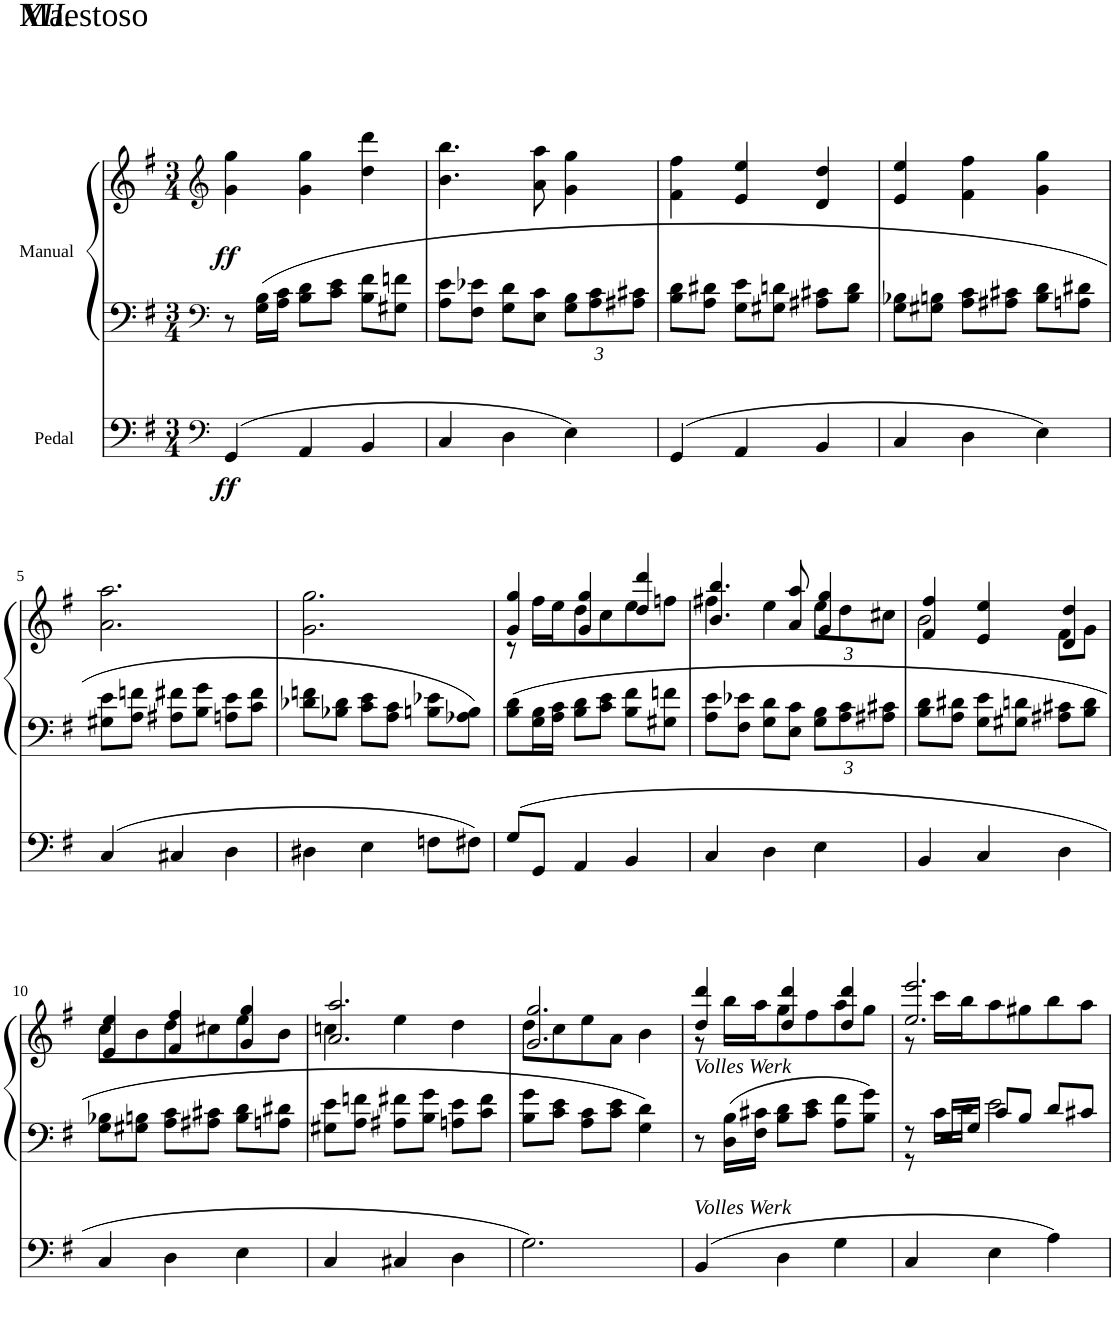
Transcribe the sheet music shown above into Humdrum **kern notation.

**kern	**dynam	**kern	**kern	**dynam
*part2	*part2	*part1	*part1	*part1
*staff3	*staff3	*staff2	*staff1	*staff1/2
*I"Pedal	*	*I"Manual	*	*
!!LO:PB:g=z
*clefF4	*	*clefF4	*clefG2	*
*k[f#]	*	*k[f#]	*k[f#]	*
*G:	*	*G:	*G:	*
*M3/4	*	*M3/4	*M3/4	*
=1	=1	=1	=1	=1
!	!LO:DY:b	!	!	!LO:DY:b
(4GG/	ff	8r	4g\ 4gg\	ff
.	.	16G\ 16B\LL	.	.
.	.	16A\ 16c\JJ	.	.
4AA/	.	8B\ 8d\L	4g\ 4gg\	.
.	.	8c\ 8e\J	.	.
4BB/	.	8B\ 8f#\L	4dd\ 4ddd\	.
.	.	8G#X\ 8fn\J	.	.
=2	=2	=2	=2	=2
4C/	.	8A\ 8e\L	4.b\ 4.bb\	.
.	.	8F#\ 8e-X\J	.	.
4D\	.	8G\ 8d\L	.	.
.	.	8E\ 8c\J	8a\ 8aa\	.
*	*	*Xbrackettup	*	*
4E\)	.	12G\ 12B\L	4g\ 4gg\	.
.	.	12A\ 12c\	.	.
.	.	12A#X\ 12c#X\J	.	.
=3	=3	=3	=3	=3
(4GG/	.	8B\ 8d\L	4f#\ 4ff#\	.
.	.	8A\ 8d#X\J	.	.
4AA/	.	8G\ 8e\L	4e/ 4ee/	.
.	.	8G#X\ 8dn\J	.	.
4BB/	.	8A#X\ 8c#X\L	4d/ 4dd/	.
.	.	8B\ 8d\J	.	.
=4	=4	=4	=4	=4
4C/	.	8G\ 8B-X\L	4e/ 4ee/	.
.	.	8G#X\ 8Bn\J	.	.
4D\	.	8A\ 8c\L	4f#\ 4ff#\	.
.	.	8A#X\ 8c#X\J	.	.
4E\)	.	8B\ 8d\L	4g\ 4gg\	.
.	.	8An\ 8d#X\J	.	.
!!LO:LB:g=z
=5	=5	=5	=5	=5
(4C/	.	8G#X\ 8e\L	2.a\ 2.aa\	.
.	.	8A\ 8fn\J	.	.
4C#X/	.	8A#X\ 8f#X\L	.	.
.	.	8B\ 8g\J	.	.
4D\	.	8An\ 8e\L	.	.
.	.	8c\ 8f#\J	.	.
=6	=6	=6	=6	=6
4D#X\	.	8d-X\ 8fn\L	2.g\ 2.gg\	.
.	.	8B-X\ 8d-\J	.	.
4E\	.	8c\ 8e\L	.	.
.	.	8A\ 8c\J	.	.
8Fn\L	.	8Bn\ 8e-X\L	.	.
8F#X\J)	.	8A-X\ 8B\J	.	.
=7	=7	=7	=7	=7
*	*	*	*^	*
(8G/L	.	8B\ 8d\L	4g/ 4gg/	8r	.
8GG/J	.	16G\ 16B\L	.	16ff#\LL	.
.	.	16A\ 16c\JJ	.	16ee\J	.
4AA/	.	8B\ 8d\L	4g/ 4gg/	8dd\	.
.	.	8c\ 8e\J	.	8cc\	.
4BB/	.	8B\ 8f#\L	4dd/ 4ddd/	8ee\	.
.	.	8G#X\ 8fn\J	.	8ffn\J	.
=8	=8	=8	=8	=8	=8
4C/	.	8A\ 8e\L	4.b/ 4.bb/	4ff#X\	.
.	.	8F#\ 8e-X\J	.	.	.
4D\	.	8G\ 8d\L	.	4ee\	.
.	.	8E\ 8c\J	8a/ 8aa/	.	.
*	*	*	*	*Xbrackettup	*
4E\	.	12G\ 12B\L	4g/ 4gg/	12ee\L	.
.	.	12A\ 12c\	.	12dd\	.
.	.	12A#X\ 12c#X\J	.	12cc#X\J	.
=9	=9	=9	=9	=9	=9
4BB/	.	8B\ 8d\L	4f#/ 4ff#/	2b\	.
.	.	8A\ 8d#X\J	.	.	.
4C/	.	8G\ 8e\L	4e/ 4ee/	.	.
.	.	8G#X\ 8dn\J	.	.	.
4D\	.	8A#X\ 8c#X\L	4d/ 4dd/	8f#\L	.
.	.	8B\ 8d\J	.	8g\J	.
!!LO:LB:g=z	!!
=10	=10	=10	=10	=10	=10
4C/	.	8G\ 8B-X\L	4e/ 4ee/	8cc\L	.
.	.	8G#X\ 8Bn\J	.	8b\	.
4D\	.	8A\ 8c\L	4f#/ 4ff#/	8dd\	.
.	.	8A#X\ 8c#X\J	.	8cc#X\	.
4E\	.	8B\ 8d\L	4g/ 4gg/	8ee\	.
.	.	8An\ 8d#X\J	.	8b\J	.
=11	=11	=11	=11	=11	=11
4C/	.	8G#X\ 8e\L	2.a/ 2.aa/	4ccn\	.
.	.	8A\ 8fn\J	.	.	.
4C#X/	.	8A#X\ 8f#X\L	.	4ee\	.
.	.	8B\ 8g\J	.	.	.
4D\	.	8An\ 8e\L	.	4dd\	.
.	.	8c\ 8f#\J	.	.	.
=12	=12	=12	=12	=12	=12
2.G\)	.	8B\ 8g\L	2.g/ 2.gg/	8dd\L	.
.	.	8c\ 8e\J	.	8cc\	.
.	.	8A\ 8c\L	.	8ee\	.
.	.	8c\ 8e\J	.	8a\J	.
.	.	4G\ 4d\	.	4b\	.
=13	=13	=13	=13	=13	=13
!	!	!LO:TX:a:i:t=Volles Werk	!	!	!
!LO:TX:a:i:t=Volles Werk	!	!	!	!	!
(4BB/	.	8r	4dd/ 4ddd/	8r	.
.	.	16D\ 16B\LL	.	16bb\LL	.
.	.	16F#\ 16c#X\JJ	.	16aa\J	.
4D\	.	8B\ 8d\L	4dd/ 4ddd/	8gg\	.
.	.	8c#\ 8e\J	.	8ff#\	.
4G\	.	8A\ 8f#\L	4dd/ 4ddd/	8aa\	.
.	.	8B\ 8g\J	.	8gg\J	.
=14	=14	=14	=14	=14	=14
*	*	*^	*	*	*
4C/	.	8r	8r	2.ee/ 2.eee/	8r	.
.	.	16E/LL	16c\LL	.	16ccc\LL	.
.	.	16G/JJ	16d\JJ	.	16bb\J	.
4E\	.	8c/L	2e\	.	8aa\	.
.	.	8B/J	.	.	8gg#X\	.
4A\)	.	8d/L	.	.	8bb\	.
.	.	8c#X/J	.	.	8aa\J	.
*	*	*v	*v	*	*	*
*	*	*	*v	*v	*
=	=	=	=	=
*-	*-	*-	*-	*-
